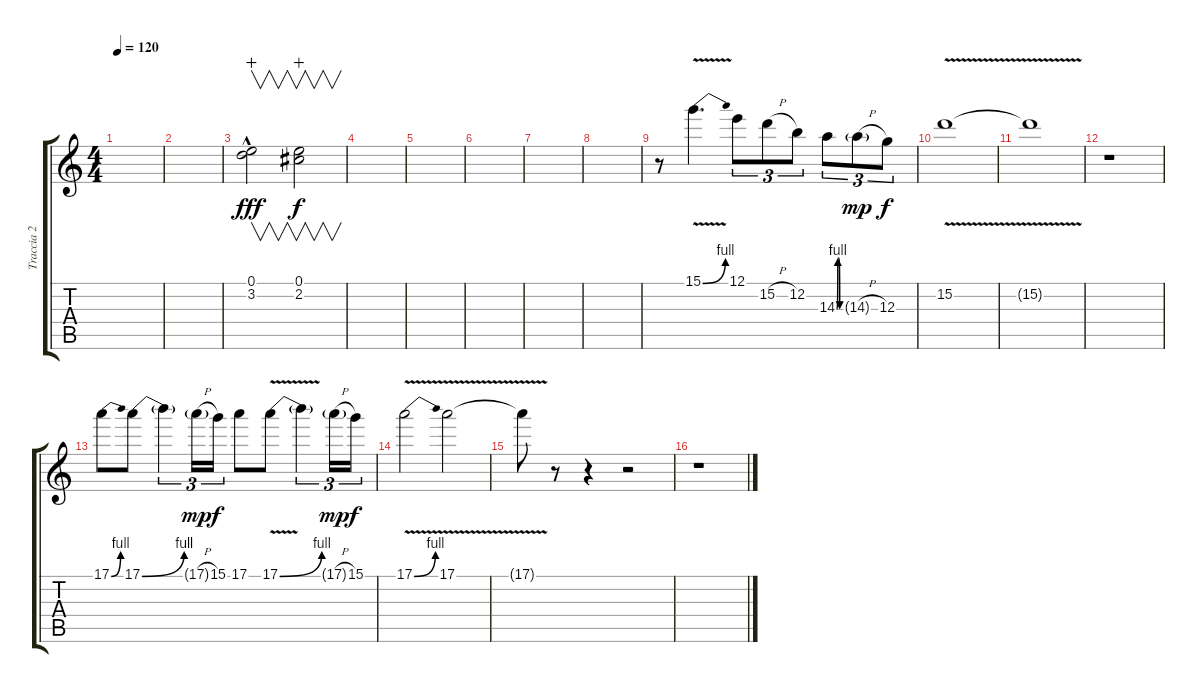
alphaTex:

\track ("Traccia 2" "Traccia 2") {instrument overdrivenguitar}
\staff {score tabs}
\tuning (E4 B3 G3 D3 A2 E2) {hide}
\ts (4 4)
\tempo 120
\clef g2
\ks c
|
|
(0.1{hac} 3.2).2{v dy fff wahc} (0.1 2.2).2{v dy f wahc} |
|
|
|
|
|
r.8 15.1{be (bend 0 0 60 4) v}.4{d} 12.1.8{tu (3 2)} 15.2{h}.8{tu (3 2)} 12.2.8{tu (3 2)} 14.3{be (custom 0 0 15 4 30 4 45 0 60 0)}.8{tu (3 2)} 14.3{h g}.8{tu (3 2) dy mp} 12.3.8{tu (3 2) dy f} |
15.2{v}.1 |
15.2{t}.1 |
r.1 |
17.1{be (bend 0 0 60 4)}.8 17.1{be (bend 0 0 60 4)}.8 17.1{t}.4{tu (3 2)} 17.1{h g}.16{tu (3 2) dy mp} 15.1.16{tu (3 2) dy f} 17.1.8 17.1{be (bend 0 0 60 4) v}.8 17.1{t}.4{tu (3 2)} 17.1{h g}.16{tu (3 2) dy mp} 15.1.16{tu (3 2) dy f} |
17.1{be (bend 0 0 60 4) v}.2 17.1{v}.2 |
17.1{t}.8 r.8 r.4 r.2 |
r.1
